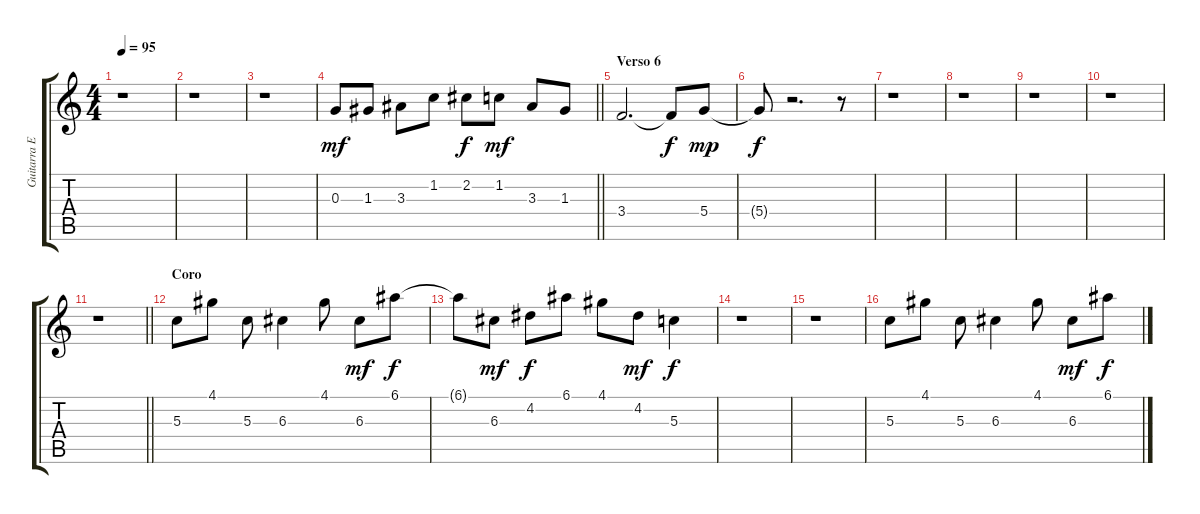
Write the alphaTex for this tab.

\track ("Guitarra Eléctrica" "Guitarra E") {instrument distortionguitar}
\staff {score tabs}
\tuning (E4 B3 G3 D3 A2 E2) {hide}
\ts (4 4)
\tempo 95
\clef g2
\ks c
r.1{dy f} |
r.1 |
r.1 |
\barLineRight lightlight
0.3.8{dy mf} 1.3.8 3.3.8 1.2.8 2.2.8{dy f} 1.2.8{dy mf} 3.3.8 1.3.8 |
\section ("" "Verso 6")
3.4.2{d} 3.4{t}.8{dy f} 5.4.8{dy mp} |
5.4{t}.8{dy f} r.2{d} r.8 |
r.1 |
r.1 |
r.1 |
r.1 |
\barLineRight lightlight
r.1 |
\section ("" "Coro")
5.3.8 4.1.8 5.3.8 6.3.4 4.1.8 6.3.8{dy mf} 6.1.8{dy f} |
6.1{t}.8 6.3.8{dy mf} 4.2.8{dy f} 6.1.8 4.1.8 4.2.8{dy mf} 5.3.4{dy f} |
r.1 |
r.1 |
5.3.8 4.1.8 5.3.8 6.3.4 4.1.8 6.3.8{dy mf} 6.1.8{dy f}
